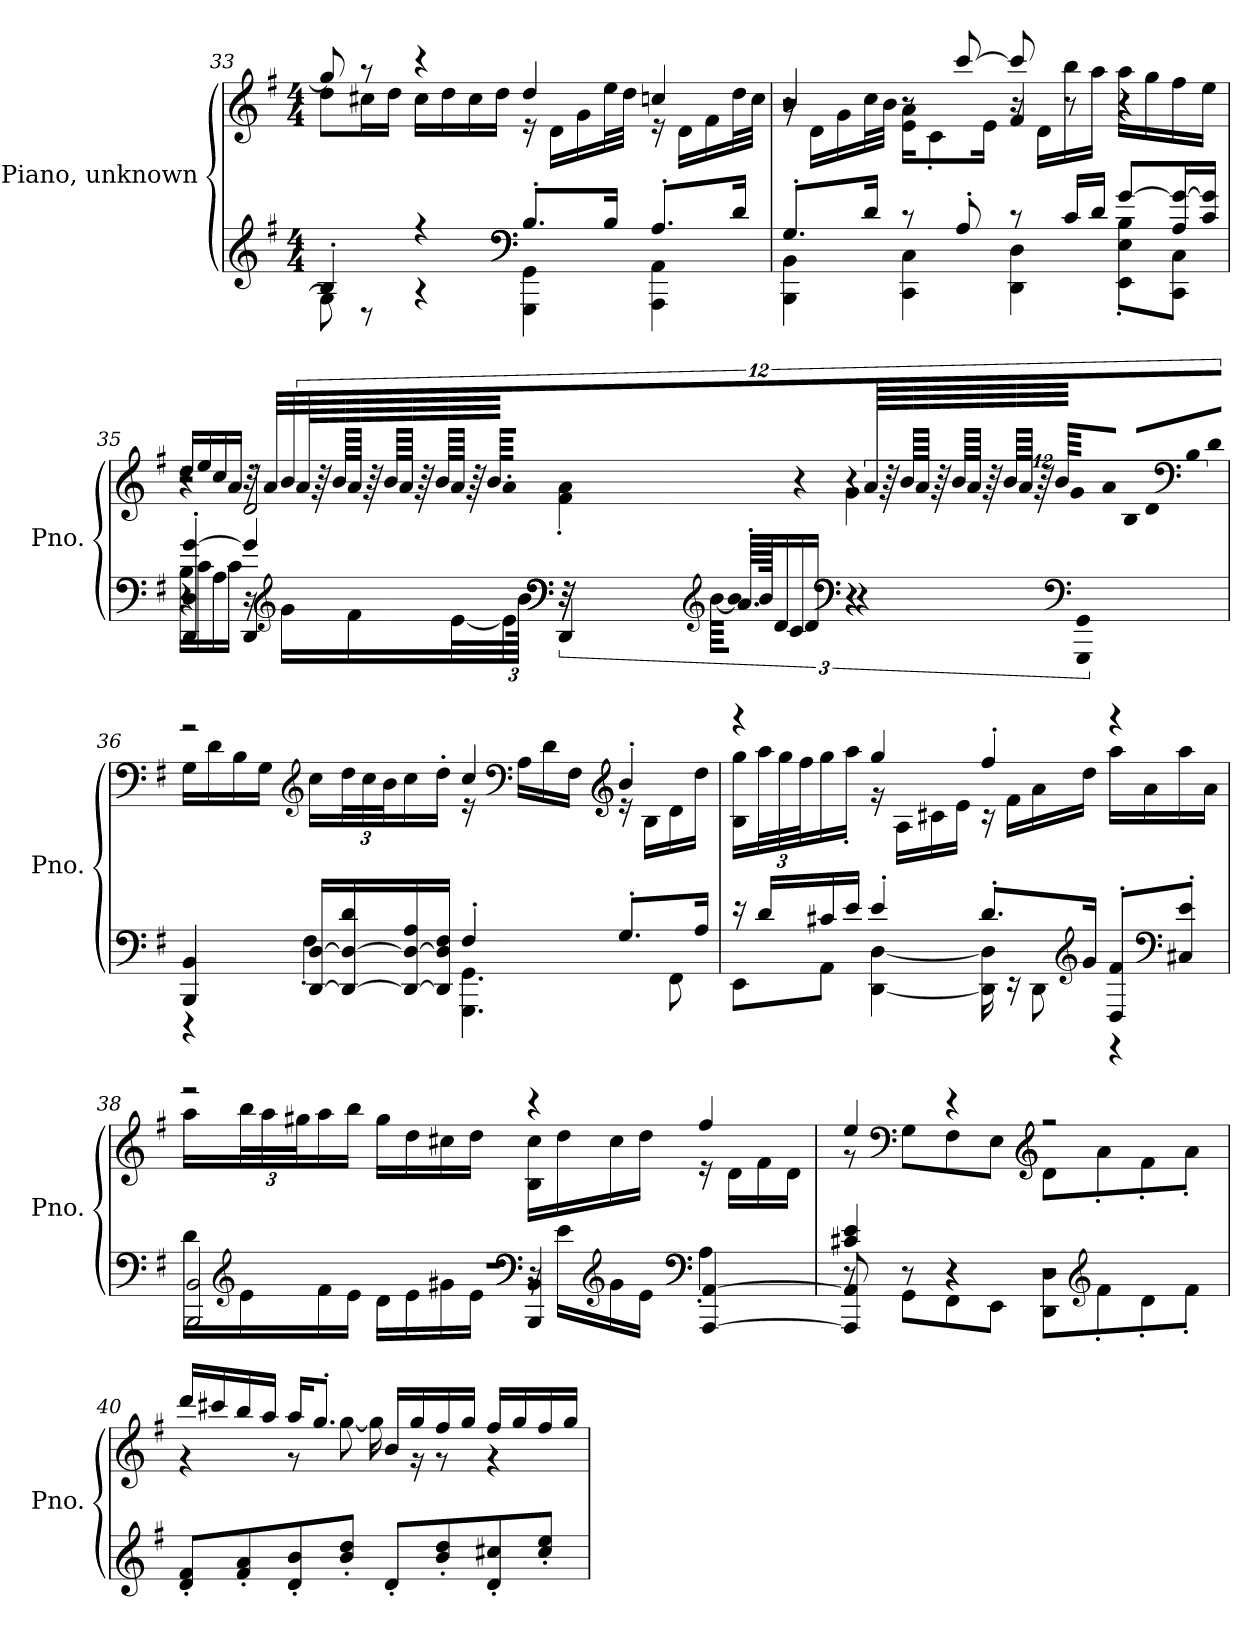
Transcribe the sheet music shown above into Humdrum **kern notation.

**kern	**kern
*part1	*part1
*staff2	*staff1
*I"Piano, unknown	*
*I'Pno.	*
*clefG2	*clefG2
*k[f#]	*k[f#]
*M4/4	*M4/4
=33	=33
*^	*^
4B'/	8G\]	8gg/]	8dd\L
.	8r	8r	16cc#X\L
.	.	.	16dd\JJ
4r	4r	4r	16cc#\LL
.	.	.	16dd\
.	.	.	16cc#\
.	.	.	16dd\JJ
*clefF4	*	*	*
8.B'/L	4GGG\ 4GG\	4dd/	16r
.	.	.	16d\LL
.	.	.	16g\
16B/Jk	.	.	32ee\L
.	.	.	32dd\JJJ
8.A'/L	4AAA\ 4AA\	4ccn/	16r
.	.	.	16d\LL
.	.	.	16f#\
16d/Jk	.	.	32dd\L
.	.	.	32cc\JJJ
!!LO:LB:g=z
=34	=34	=34	=34
*	*	*	*^
8.G'/L	4BBB\ 4BB\	4b/	16r	2r
.	.	.	16d\LL	.
.	.	.	16g\	.
16d/Jk	.	.	32cc\L	.
.	.	.	32b\JJJ	.
8r	4CC\ 4C\	8r	16e\ 16a\KL	.
.	.	.	8c'\	.
8A'/	.	[8ccc/	.	.
.	.	.	16e\Jk	.
8r	4DD\ 4D\	8ccc/]	16r	4f#/
.	.	.	16d\LL	.
16c/LL	.	8r	16bb\	.
16d/JJ	.	.	16aa\JJ	.
[8g/L	8EE\' 8E\' 8B\'L	4r	16aa\LL	4r
.	.	.	16gg\	.
16A/ 16g/_L	8CC\ 8C\J	.	16ff#\	.
16c/ 16g/]JJ	.	.	16ee\JJ	.
!!LO:LB:g=z	!!	!!
=35	=35	=35	=35	=35
*	*^	*	*	*
4r	16B\LL	4DD/' 4D/' [4g/'	16dd/LL	2r	4r
.	16c\	.	16ee/	.	.
.	16A\	.	16cc/	.	.
.	16c\JJ	.	16a/JJ	.	.
4DD/	16r	4g/]	32r	.	2d'/
.	.	.	32a/LLL	.	.
*clefG2	*	*	*	*	*
.	16g\LL	.	32b/	.	.
.	.	.	96a/JJJk	.	.
.	.	.	96r	.	.
.	.	.	96b/LLLL	.	.
.	16f#\	.	96a/JJJJ	.	.
.	.	.	96r	.	.
.	.	.	96b/LLLL	.	.
.	.	.	96a/JJJJ	.	.
.	.	.	96r	.	.
.	.	.	96b/LLLL	.	.
.	[32e\L	.	96a/JJJJ	.	.
.	.	.	96r	.	.
.	.	.	96b/KLLL	.	.
*	*Xbrackettup	*	*	*	*
.	48e\]	.	32a'/JJJ	.	.
.	96b\JJJk	.	.	.	.
*clefF4	*	*	*	*	*
*	*brackettup	*	*	*	*
32r	48r	4DD/	16r	4f#\' 4a\'	.
*clefG2	*	*	*	*	*
.	[96b\KKLL	.	.	.	.
64.a'/LLLL	16.b\JJ]	.	.	.	.
128b/JJK	.	.	.	.	.
16d/	.	.	96a/	.	.
.	.	.	96r	.	.
.	.	.	96b/LLLL	.	.
.	.	.	96a/JJJJ	.	.
.	.	.	96r	.	.
.	.	.	96b/LLLL	.	.
16c/	8r	.	96a/JJJJ	.	.
.	.	.	96r	.	.
.	.	.	96b/LLLL	.	.
.	.	.	96a/JJJJ	.	.
.	.	.	96r	.	.
.	.	.	96b/KLLL	.	.
16d/JJ	.	.	32g/	.	.
.	.	.	32a/JJJ	.	.
*clefF4	*	*	*	*	*
4r	4GGG\ 4GG\	4r	16B/LL	4g\	4r
.	.	.	16d/	.	.
*	*	*	*clefF4	*	*
.	.	.	16B/	.	.
.	.	.	16d/JJ	.	.
*	*v	*v	*	*	*
*	*	*	*v	*v
!!LO:LB:g=z
=36	=36	=36	=36
4BBB/ 4BB/	4r	2r	16G\LL
.	.	.	16d\
.	.	.	16B\
.	.	.	16G\JJ
*	*	*clefG2	*
[16DD/ [16D/LL	4F#'\	.	16cc\LL
*	*	*	*Xbrackettup
16DD/_ 16D/_ 16d/	.	.	48dd\L
.	.	.	48cc\
.	.	.	48b\J
16DD/_ 16D/_ 16A/	.	.	16cc\
16DD/] 16D/] 16F#/JJ	.	.	16dd'\JJ
4F#'/	4.GGG\ 4.GG\	4cc/	16r
*	*	*clefF4	*
.	.	.	16A\LL
.	.	.	16d\
.	.	.	16F#\JJ
*	*	*clefG2	*
8.G'/L	.	4b'/	16r
.	.	.	16B\LL
.	8FF#\	.	16d\
16A/Jk	.	.	16dd\JJ
!!LO:PB:g=z	!!
=37	=37	=37	=37
16r	8EE\L	4r	16B\ 16gg\LL
16d/LL	.	.	48aa\L
.	.	.	48gg\
.	.	.	48ff#\J
16c#X/	8AA\J	.	16gg\
16e/JJ	.	.	16aa'\JJ
4e'/	[4DD\ [4D\	4gg/	16r
.	.	.	16A\LL
.	.	.	16c#X\
.	.	.	16e\JJ
8.d'/L	16DD\] 16D\]	4ff#'/	16r
.	16r	.	16f#\LL
.	8DD\	.	16a\
*clefG2	*	*	*
16g/Jk	.	.	16dd\JJ
8D/' 8f#/'L	4r	4r	16aa\LL
.	.	.	16a\
*clefF4	*	*	*
8C#X/' 8e/'J	.	.	16aa\
.	.	.	16a\JJ
!!LO:LB:g=z	!!
=38	=38	=38	=38
*	*^	*	*
1r	16d\LL	2BBB/ 2BB/	2r	16aa\LL
*clefG2	*	*	*	*
.	16e\	.	.	48bb\L
.	.	.	.	48aa\
.	.	.	.	48gg#X\J
.	16f#\	.	.	16aa\
.	16e\JJ	.	.	16bb\JJ
.	16d\LL	.	.	16gg#\LL
.	16e\	.	.	16dd\
.	16g#X\	.	.	16cc#X\
.	16e\JJ	.	.	16dd\JJ
*clefF4	*	*	*	*
.	16r	4BBB/ 4BB/	4r	16B\ 16cc#\LL
.	16e\LL	.	.	16dd\
*clefG2	*	*	*	*
.	16g#\	.	.	16cc#\
.	16e\JJ	.	.	16dd\JJ
*clefF4	*	*	*	*
.	4A'\	[4AAA/ [4AA/	4ff#/	16r
.	.	.	.	16d\LL
.	.	.	.	16f#\
.	.	.	.	16d\JJ
=39	=39	=39	=39	=39
4c#X/ 4e/	8r	8AAA/] 8AA/]	4ee/	8r
*	*	*	*clefF4	*
.	8GG\L	8r	.	8G\L
4r	8FF#\	4r	4r	8F#\
.	8EE\J	.	.	8E\J
*	*	*	*clefG2	*
2r	8DD\ 8D\L	2r	2r	8d\L
*clefG2	*	*	*	*
.	8f#'\	.	.	8a'\
.	8d'\	.	.	8f#'\
.	8f#'\J	.	.	8a'\J
*v	*v	*v	*	*
!!LO:LB:g=z	!!
=40	=40	=40
8d/' 8f#/'L	16ddd/LL	4r
.	16ccc#X/	.
8f#/' 8a/'	16bb/	.
.	16aa/JJ	.
8d/' 8b/'	16aa/KL	8r
.	8.gg'/J	.
8b/' 8dd/'J	.	[8gg\
8d'/L	16b/LL	16gg\]
.	16gg/	16r
8b/' 8dd/'	16ff#/	8r
.	16gg/JJ	.
8d/' 8cc#X/'	16ff#/LL	4r
.	16gg/	.
8cc#/' 8ee/'J	16ff#/	.
.	16gg/JJ	.
*	*v	*v
=	=
*-	*-
